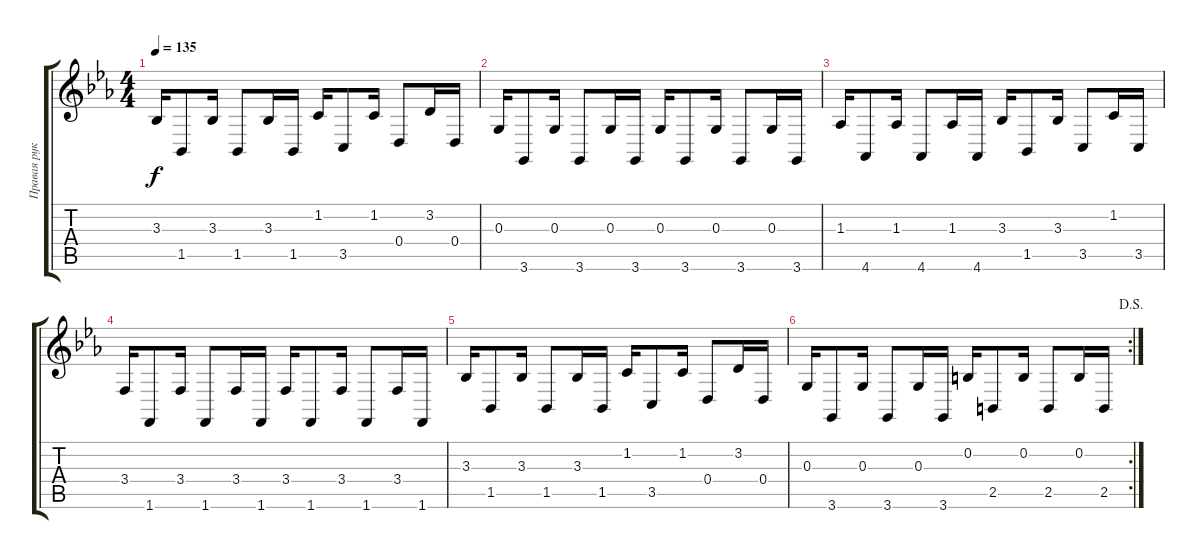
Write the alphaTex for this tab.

\track ("Правая рука" "Правая рук") {instrument brightacousticpiano}
\staff {score tabs}
\tuning (E4 B3 G3 D3 A2 E2) {hide}
\ts (4 4)
\tempo 135
\clef g2
\ks eb
3.3.16{dy f} 1.5.8 3.3.16 1.5.8 3.3.16 1.5.16 1.2.16 3.5.8 1.2.16 0.4.8 3.2.16 0.4.16 |
0.3.16 3.6.8 0.3.16 3.6.8 0.3.16 3.6.16 0.3.16 3.6.8 0.3.16 3.6.8 0.3.16 3.6.16 |
1.3.16 4.6.8 1.3.16 4.6.8 1.3.16 4.6.16 3.3.16 1.5.8 3.3.16 3.5.8 1.2.16 3.5.16 |
3.4.16 1.6.8 3.4.16 1.6.8 3.4.16 1.6.16 3.4.16 1.6.8 3.4.16 1.6.8 3.4.16 1.6.16 |
3.3.16 1.5.8 3.3.16 1.5.8 3.3.16 1.5.16 1.2.16 3.5.8 1.2.16 0.4.8 3.2.16 0.4.16 |
\rc 2
\jump dalsegno
0.3.16 3.6.8 0.3.16 3.6.8 0.3.16 3.6.16 0.2.16 2.5.8 0.2.16 2.5.8 0.2.16 2.5.16
